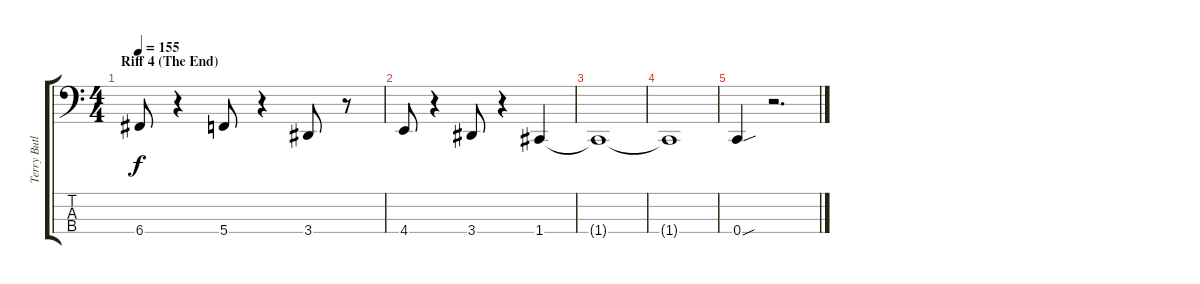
\track ("Terry Butler(Bass)" "Terry Butl") {instrument electricbasspick}
\staff {score tabs}
\tuning (Eb2 Bb1 F1 C1) {hide}
\ts (4 4)
\section ("" "Riff 4 (The End)")
\tempo 155
\clef f4
\ks c
6.4.8{dy f} r.4 5.4.8 r.4 3.4.8 r.8 |
4.4.8 r.4 3.4.8 r.4 1.4.4 |
1.4{t}.1 |
1.4{t}.1 |
0.4{sou}.4 r.2{d}
